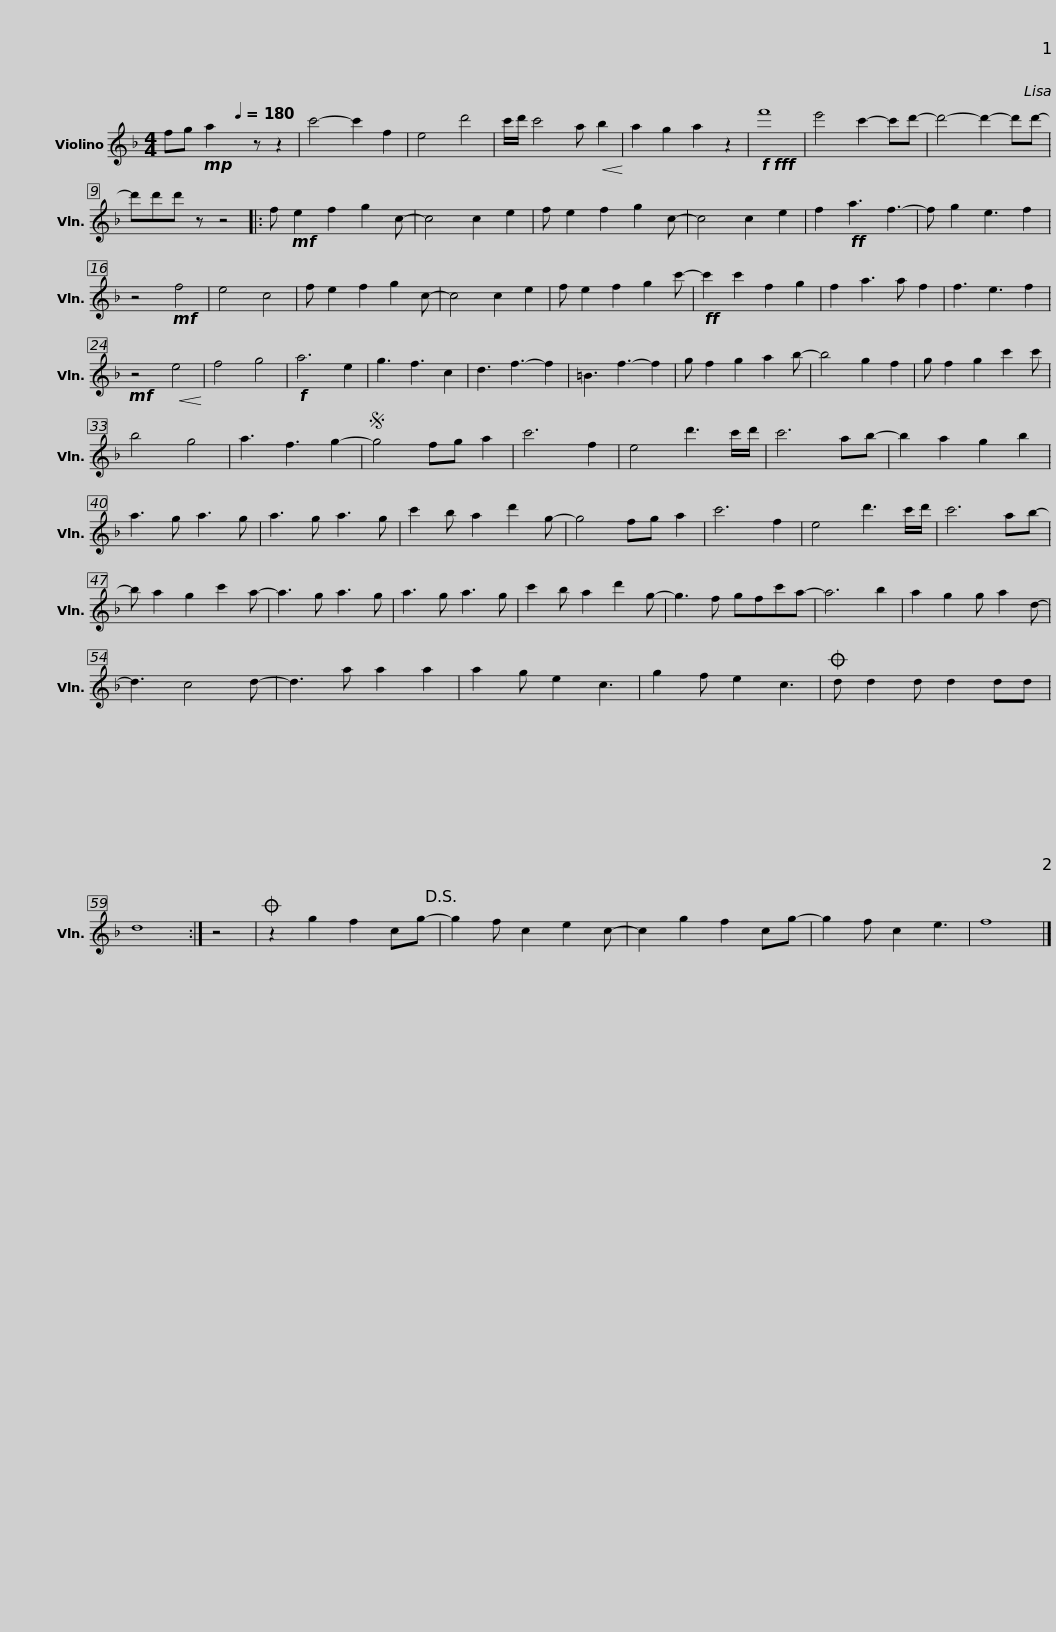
X:1
L:1/8
M:4/4
I:linebreak $
K:F
V:1 treble
V:1
 fg!mp! a2[Q:1/4=180] x z z2 | c'4- c'2 f2 | e4 d'4 | c'/d'/ c'4 a!<(! b2!<)! | a2 g2 a2 z2 | %5
!f!!fff! f'8 | e'4 c'2- c'd'- | d'4- d'2- d'd'- |$ d'd'd' z z4 |: f!mf! e2 f2 g2 c- | %10
 c4 c2 e2 | f e2 f2 g2 c- | c4 c2 e2 | f2!ff! a3 f3- | f g2 e3 f2 | %15
 z4!mf! f4 | e4 c4 | f e2 f2 g2 c- |$ c4 c2 e2 | f e2 f2 g2 c'- | %20
!ff! c'2 c'2 f2 g2 | f2 a3 a f2 | f3 e3 f2 |!mf! z4!<(! e4!<)! | f4 g4 | %25
!f! a6 e2 | g3 f3 c2 | d3 f3- f2 |$ =B3 f3- f2 | g f2 g2 a2 b- | %30
 b4 g2 f2 | g f2 g2 c'2 c' | b4 g4 | a3 f3 g2- |S g4 fg a2 | %35
 c'6 f2 | e4 d'3 c'/d'/ |$ c'6 ab- | b2 a2 g2 b2 | a3 g a3 g | %40
 a3 g a3 g | c'2 b a2 d'2 g- | g4 fg a2 | c'6 f2 | e4 d'3 c'/d'/ |$ %45
 c'6 ab- | b a2 g2 c'2 a- | a3 g a3 g | a3 g a3 g | c'2 b a2 d'2 g- | %50
 g3 f gfc'a- | a6 b2 | a2 g2 g a2 d- |$ d3 c4 d- | d3 a a2 a2 | %55
 a2 g e2 c3 | g2 f e2 c3 |O d d2 d d2 dd | d8 :| z4 | %60
O z2 g2 f2 cg-!D.S.! | g2 f c2 e2 c- |$ c2 g2 f2 cg- | g2 f c2 e3 | f8 |] %65
